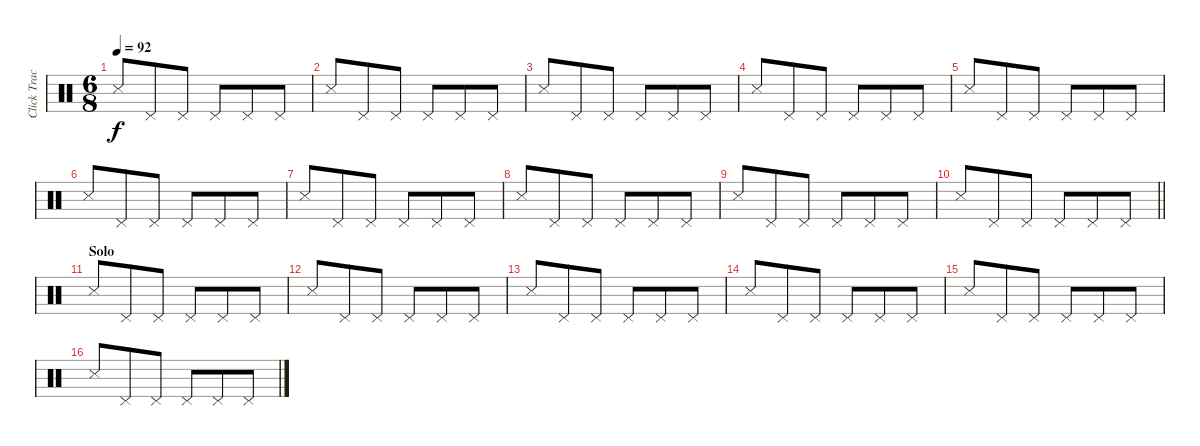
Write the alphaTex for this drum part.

\track ("Click Track" "Click Trac") {instrument percussion}
\staff {score}
\articulation defaults
\ts (6 8)
\tempo 92
\clef neutral
\ks aminor "Snare (side stick) 3".8{dy f} "Pedal Hi-Hat (hit)".8 "Pedal Hi-Hat (hit)".8 "Pedal Hi-Hat (hit)".8 "Pedal Hi-Hat (hit)".8 "Pedal Hi-Hat (hit)".8
|
"Snare (side stick) 3".8 "Pedal Hi-Hat (hit)".8 "Pedal Hi-Hat (hit)".8 "Pedal Hi-Hat (hit)".8 "Pedal Hi-Hat (hit)".8 "Pedal Hi-Hat (hit)".8 |
"Snare (side stick) 3".8 "Pedal Hi-Hat (hit)".8 "Pedal Hi-Hat (hit)".8 "Pedal Hi-Hat (hit)".8 "Pedal Hi-Hat (hit)".8 "Pedal Hi-Hat (hit)".8 |
"Snare (side stick) 3".8 "Pedal Hi-Hat (hit)".8 "Pedal Hi-Hat (hit)".8 "Pedal Hi-Hat (hit)".8 "Pedal Hi-Hat (hit)".8 "Pedal Hi-Hat (hit)".8 |
"Snare (side stick) 3".8 "Pedal Hi-Hat (hit)".8 "Pedal Hi-Hat (hit)".8 "Pedal Hi-Hat (hit)".8 "Pedal Hi-Hat (hit)".8 "Pedal Hi-Hat (hit)".8 |
"Snare (side stick) 3".8 "Pedal Hi-Hat (hit)".8 "Pedal Hi-Hat (hit)".8 "Pedal Hi-Hat (hit)".8 "Pedal Hi-Hat (hit)".8 "Pedal Hi-Hat (hit)".8 |
"Snare (side stick) 3".8 "Pedal Hi-Hat (hit)".8 "Pedal Hi-Hat (hit)".8 "Pedal Hi-Hat (hit)".8 "Pedal Hi-Hat (hit)".8 "Pedal Hi-Hat (hit)".8 |
"Snare (side stick) 3".8 "Pedal Hi-Hat (hit)".8 "Pedal Hi-Hat (hit)".8 "Pedal Hi-Hat (hit)".8 "Pedal Hi-Hat (hit)".8 "Pedal Hi-Hat (hit)".8 |
"Snare (side stick) 3".8 "Pedal Hi-Hat (hit)".8 "Pedal Hi-Hat (hit)".8 "Pedal Hi-Hat (hit)".8 "Pedal Hi-Hat (hit)".8 "Pedal Hi-Hat (hit)".8 |
\barLineRight lightlight "Snare (side stick) 3".8 "Pedal Hi-Hat (hit)".8 "Pedal Hi-Hat (hit)".8 "Pedal Hi-Hat (hit)".8 "Pedal Hi-Hat (hit)".8 "Pedal Hi-Hat (hit)".8
|
\section ("" "Solo")
"Snare (side stick) 3".8 "Pedal Hi-Hat (hit)".8 "Pedal Hi-Hat (hit)".8 "Pedal Hi-Hat (hit)".8 "Pedal Hi-Hat (hit)".8 "Pedal Hi-Hat (hit)".8 |
"Snare (side stick) 3".8 "Pedal Hi-Hat (hit)".8 "Pedal Hi-Hat (hit)".8 "Pedal Hi-Hat (hit)".8 "Pedal Hi-Hat (hit)".8 "Pedal Hi-Hat (hit)".8 |
"Snare (side stick) 3".8 "Pedal Hi-Hat (hit)".8 "Pedal Hi-Hat (hit)".8 "Pedal Hi-Hat (hit)".8 "Pedal Hi-Hat (hit)".8 "Pedal Hi-Hat (hit)".8 |
"Snare (side stick) 3".8 "Pedal Hi-Hat (hit)".8 "Pedal Hi-Hat (hit)".8 "Pedal Hi-Hat (hit)".8 "Pedal Hi-Hat (hit)".8 "Pedal Hi-Hat (hit)".8 |
"Snare (side stick) 3".8 "Pedal Hi-Hat (hit)".8 "Pedal Hi-Hat (hit)".8 "Pedal Hi-Hat (hit)".8 "Pedal Hi-Hat (hit)".8 "Pedal Hi-Hat (hit)".8 |
"Snare (side stick) 3".8 "Pedal Hi-Hat (hit)".8 "Pedal Hi-Hat (hit)".8 "Pedal Hi-Hat (hit)".8 "Pedal Hi-Hat (hit)".8 "Pedal Hi-Hat (hit)".8
